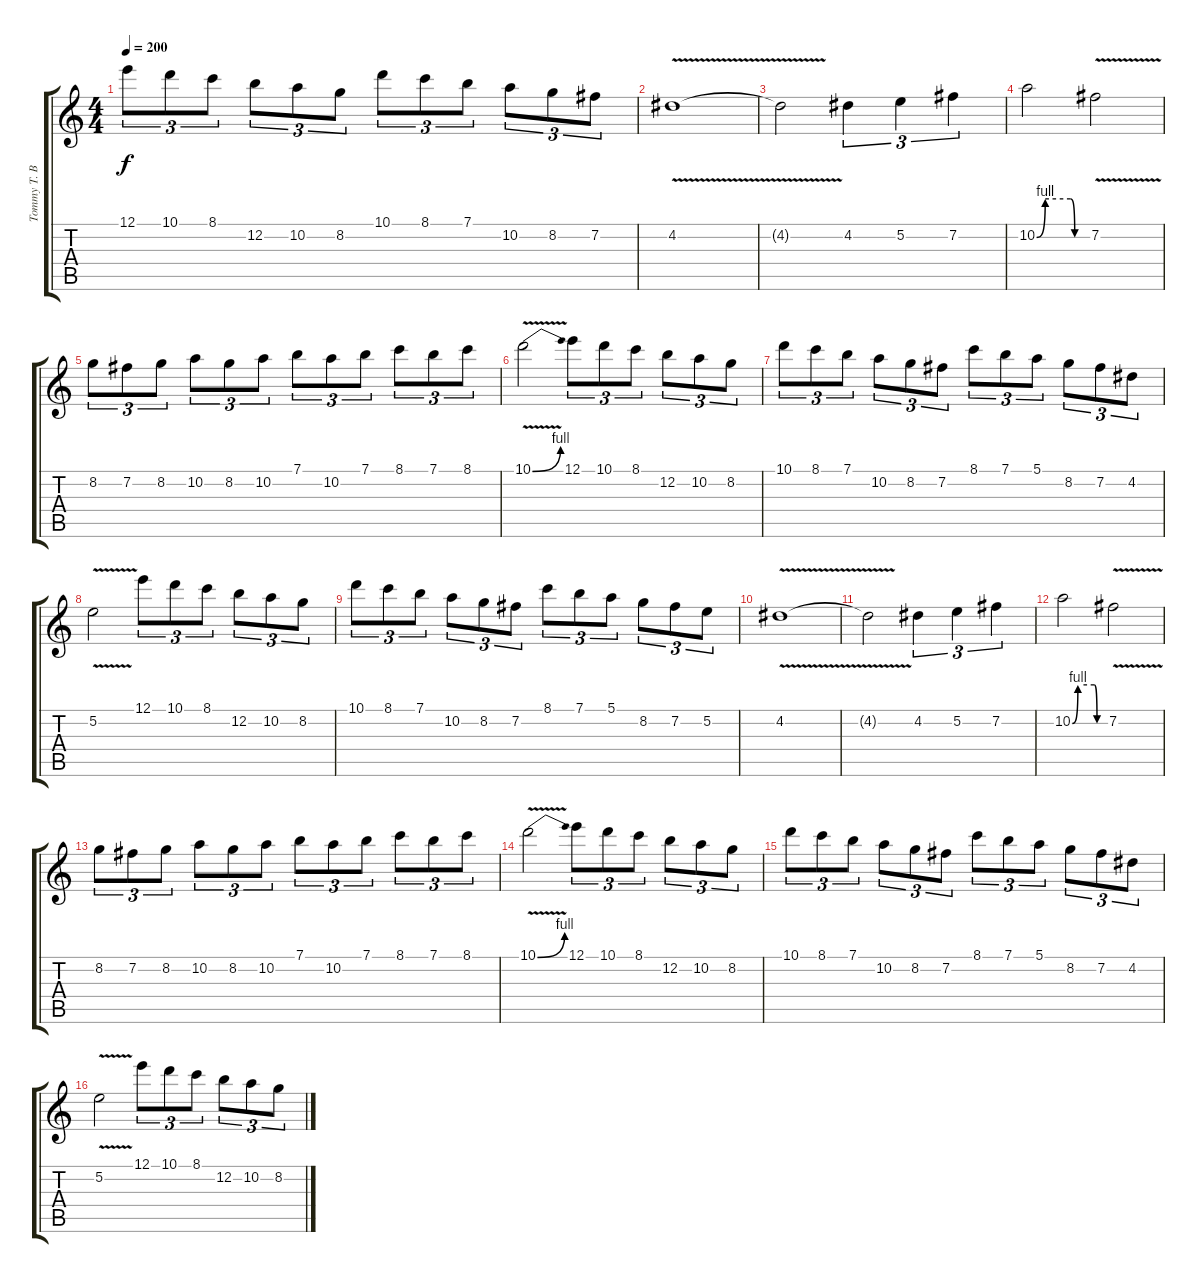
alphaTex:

\track ("Tommy T. Baron (LEAD)" "Tommy T. B") {instrument overdrivenguitar}
\staff {score tabs}
\tuning (E4 B3 G3 D3 A2 E2) {hide}
\ts (4 4)
\tempo 200
\clef g2
\ks c
12.1.8{tu (3 2) dy f} 10.1.8{tu (3 2)} 8.1.8{tu (3 2)} 12.2.8{tu (3 2)} 10.2.8{tu (3 2)} 8.2.8{tu (3 2)} 10.1.8{tu (3 2)} 8.1.8{tu (3 2)} 7.1.8{tu (3 2)} 10.2.8{tu (3 2)} 8.2.8{tu (3 2)} 7.2.8{tu (3 2)} |
4.2{v}.1 |
4.2{t}.2 4.2.4{tu (3 2)} 5.2.4{tu (3 2)} 7.2.4{tu (3 2)} |
10.2{be (custom 0 0 10 4 40 4 45 0 60 0)}.2 7.2{v}.2 |
8.2.8{tu (3 2)} 7.2.8{tu (3 2)} 8.2.8{tu (3 2)} 10.2.8{tu (3 2)} 8.2.8{tu (3 2)} 10.2.8{tu (3 2)} 7.1.8{tu (3 2)} 10.2.8{tu (3 2)} 7.1.8{tu (3 2)} 8.1.8{tu (3 2)} 7.1.8{tu (3 2)} 8.1.8{tu (3 2)} |
10.1{be (bend 0 0 60 4) v}.2 12.1.8{tu (3 2)} 10.1.8{tu (3 2)} 8.1.8{tu (3 2)} 12.2.8{tu (3 2)} 10.2.8{tu (3 2)} 8.2.8{tu (3 2)} |
10.1.8{tu (3 2)} 8.1.8{tu (3 2)} 7.1.8{tu (3 2)} 10.2.8{tu (3 2)} 8.2.8{tu (3 2)} 7.2.8{tu (3 2)} 8.1.8{tu (3 2)} 7.1.8{tu (3 2)} 5.1.8{tu (3 2)} 8.2.8{tu (3 2)} 7.2.8{tu (3 2)} 4.2.8{tu (3 2)} |
5.2{v}.2 12.1.8{tu (3 2)} 10.1.8{tu (3 2)} 8.1.8{tu (3 2)} 12.2.8{tu (3 2)} 10.2.8{tu (3 2)} 8.2.8{tu (3 2)} |
10.1.8{tu (3 2)} 8.1.8{tu (3 2)} 7.1.8{tu (3 2)} 10.2.8{tu (3 2)} 8.2.8{tu (3 2)} 7.2.8{tu (3 2)} 8.1.8{tu (3 2)} 7.1.8{tu (3 2)} 5.1.8{tu (3 2)} 8.2.8{tu (3 2)} 7.2.8{tu (3 2)} 5.2.8{tu (3 2)} |
4.2{v}.1 |
4.2{t}.2 4.2.4{tu (3 2)} 5.2.4{tu (3 2)} 7.2.4{tu (3 2)} |
10.2{be (custom 0 0 10 4 40 4 45 0 60 0)}.2 7.2{v}.2 |
8.2.8{tu (3 2)} 7.2.8{tu (3 2)} 8.2.8{tu (3 2)} 10.2.8{tu (3 2)} 8.2.8{tu (3 2)} 10.2.8{tu (3 2)} 7.1.8{tu (3 2)} 10.2.8{tu (3 2)} 7.1.8{tu (3 2)} 8.1.8{tu (3 2)} 7.1.8{tu (3 2)} 8.1.8{tu (3 2)} |
10.1{be (bend 0 0 60 4) v}.2 12.1.8{tu (3 2)} 10.1.8{tu (3 2)} 8.1.8{tu (3 2)} 12.2.8{tu (3 2)} 10.2.8{tu (3 2)} 8.2.8{tu (3 2)} |
10.1.8{tu (3 2)} 8.1.8{tu (3 2)} 7.1.8{tu (3 2)} 10.2.8{tu (3 2)} 8.2.8{tu (3 2)} 7.2.8{tu (3 2)} 8.1.8{tu (3 2)} 7.1.8{tu (3 2)} 5.1.8{tu (3 2)} 8.2.8{tu (3 2)} 7.2.8{tu (3 2)} 4.2.8{tu (3 2)} |
5.2{v}.2 12.1.8{tu (3 2)} 10.1.8{tu (3 2)} 8.1.8{tu (3 2)} 12.2.8{tu (3 2)} 10.2.8{tu (3 2)} 8.2.8{tu (3 2)}
